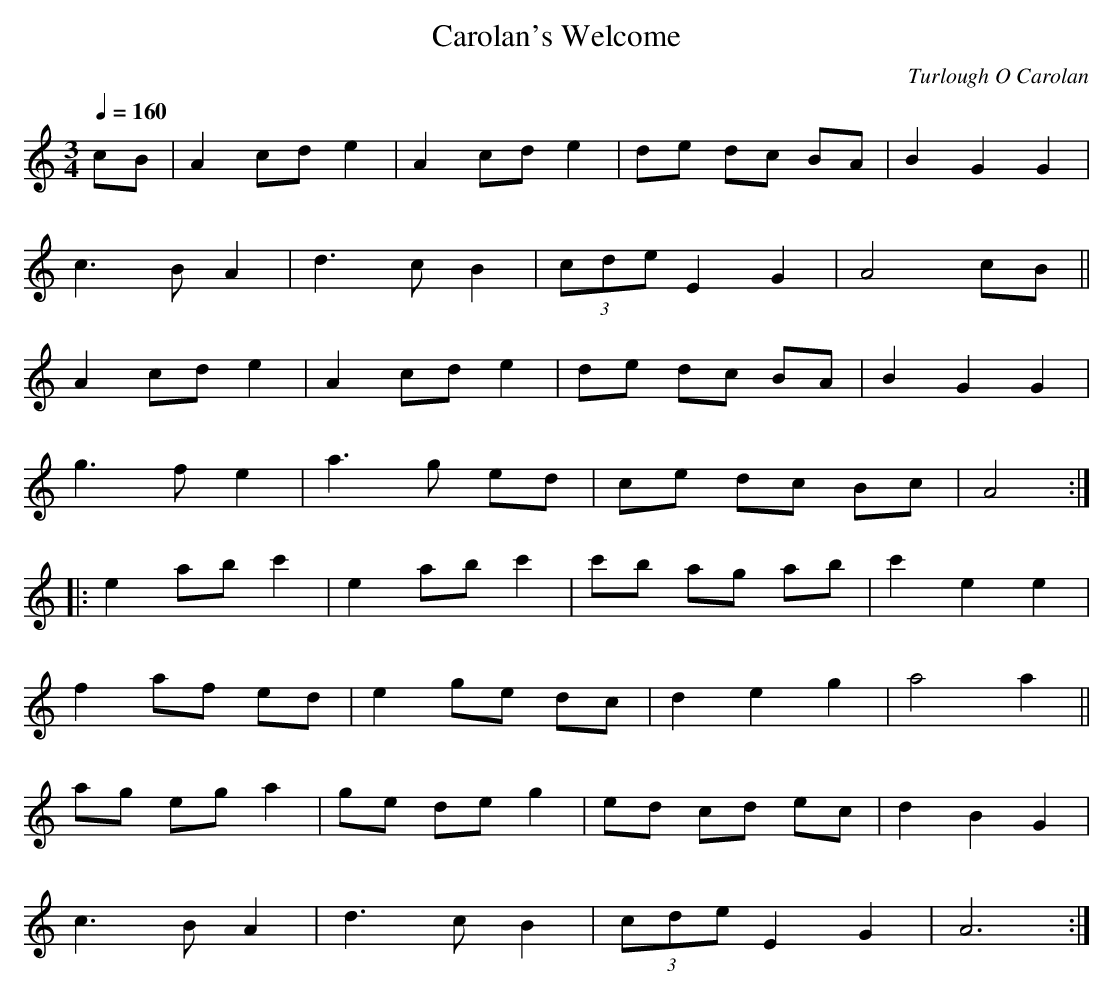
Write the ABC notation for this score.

X:1
T:Carolan's Welcome
C:Turlough O Carolan
L:1/8
M:3/4
Q:1/4=160
K:C major
cB|A2cd e2|A2cd e2|de dc BA|B2G2G2|
c3B A2|d3c B2| (3cde E2G2|A4cB||
A2cd e2|A2cd e2|de dc BA|B2G2G2|
g3f e2|a3g ed|ce dc Bc|A4:|
|:e2ab c'2|e2ab c'2|c'b ag ab|c'2e2e2|
f2af ed|e2ge dc|d2e2g2|a4a2||
ag eg a2|ge de g2|ed cd ec|d2B2G2|
c3B A2|d3c B2| (3cde E2G2|A6:|
